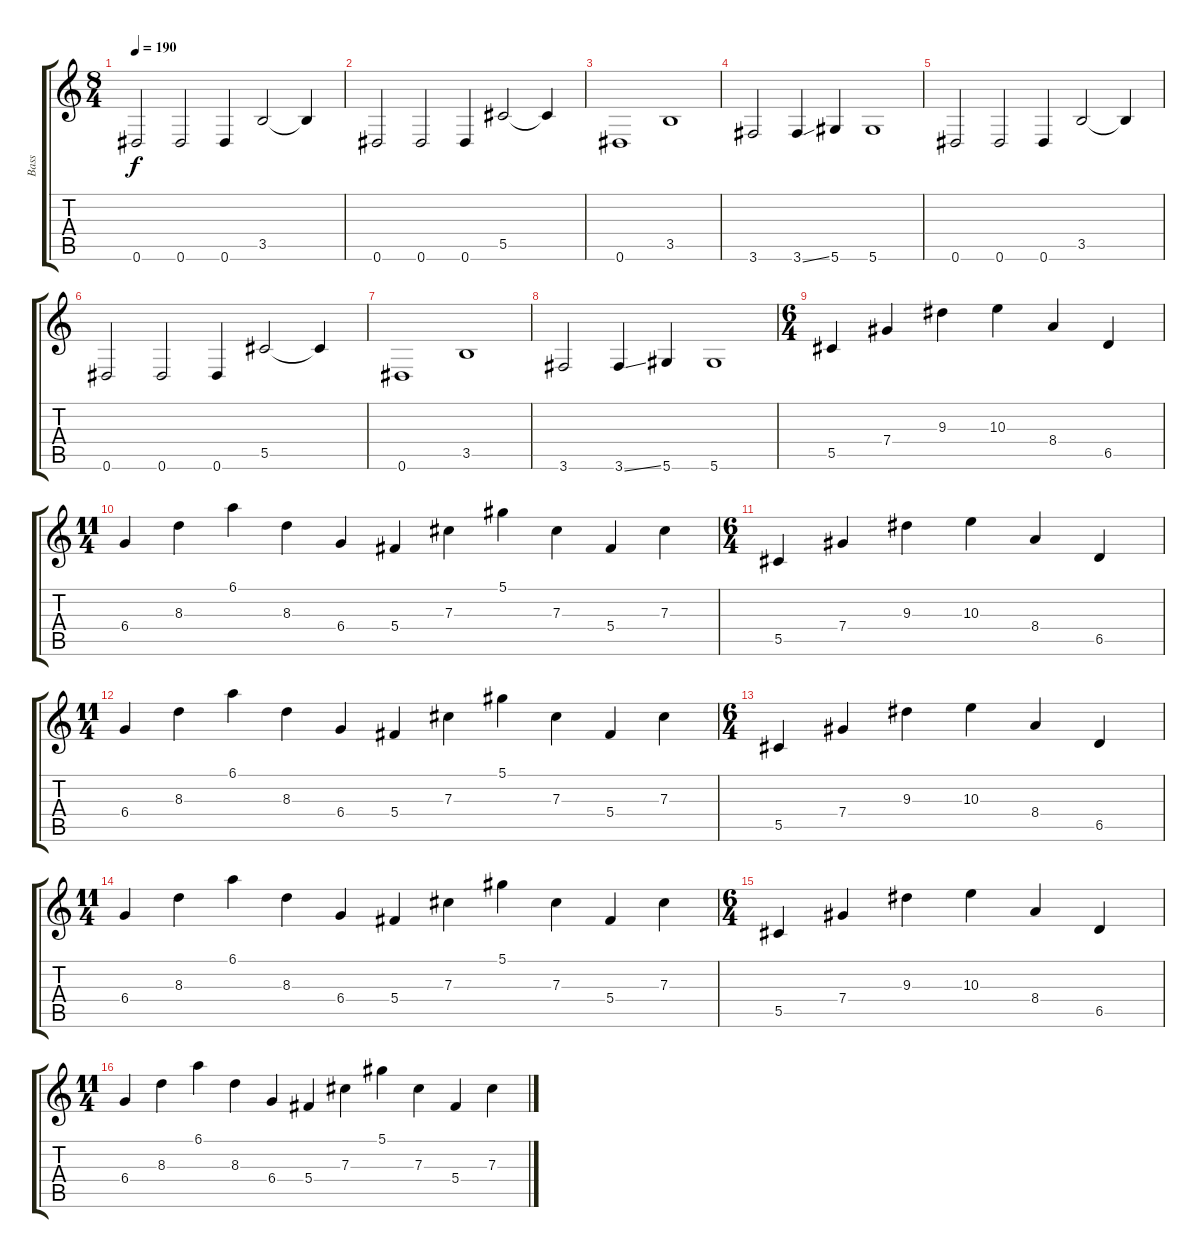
\track ("Bass" "Bass") {instrument electricbasspick}
\staff {score tabs}
\tuning (Eb4 Bb3 Gb3 Db3 Ab2 Eb2) {hide}
\ts (8 4)
\tempo 190
\clef g2
\ks c
0.6.2{dy f} 0.6.2 0.6.4 3.5.2 3.5{t}.4 |
0.6.2 0.6.2 0.6.4 5.5.2 5.5{t}.4 |
0.6.1 3.5.1 |
3.6.2 3.6{ss}.4 5.6.4 5.6.1 |
0.6.2 0.6.2 0.6.4 3.5.2 3.5{t}.4 |
0.6.2 0.6.2 0.6.4 5.5.2 5.5{t}.4 |
0.6.1 3.5.1 |
3.6.2 3.6{ss}.4 5.6.4 5.6.1 |
\ts (6 4)
5.5.4 7.4.4 9.3.4 10.3.4 8.4.4 6.5.4 |
\ts (11 4)
6.4.4 8.3.4 6.1.4 8.3.4 6.4.4 5.4.4 7.3.4 5.1.4 7.3.4 5.4.4 7.3.4 |
\ts (6 4)
5.5.4 7.4.4 9.3.4 10.3.4 8.4.4 6.5.4 |
\ts (11 4)
6.4.4 8.3.4 6.1.4 8.3.4 6.4.4 5.4.4 7.3.4 5.1.4 7.3.4 5.4.4 7.3.4 |
\ts (6 4)
5.5.4 7.4.4 9.3.4 10.3.4 8.4.4 6.5.4 |
\ts (11 4)
6.4.4 8.3.4 6.1.4 8.3.4 6.4.4 5.4.4 7.3.4 5.1.4 7.3.4 5.4.4 7.3.4 |
\ts (6 4)
5.5.4 7.4.4 9.3.4 10.3.4 8.4.4 6.5.4 |
\ts (11 4)
6.4.4 8.3.4 6.1.4 8.3.4 6.4.4 5.4.4 7.3.4 5.1.4 7.3.4 5.4.4 7.3.4
